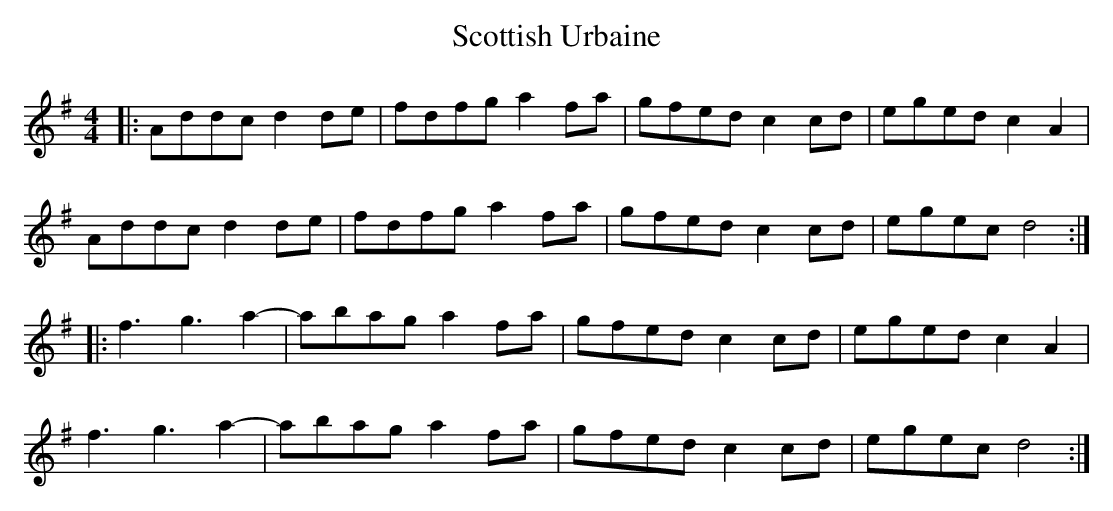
X:1
T: Scottish Urbaine
M: 4/4
L: 1/8
K: Dmix
|:Addc d2de|fdfg a2fa|gfed c2cd|eged c2A2|
Addc d2de|fdfg a2fa|gfed c2cd|egec d4:|
|:f3 g3 a2-|abag a2fa|gfed c2cd|eged c2A2|
f3 g3 a2-|abag a2fa|gfed c2cd|egec d4:|
